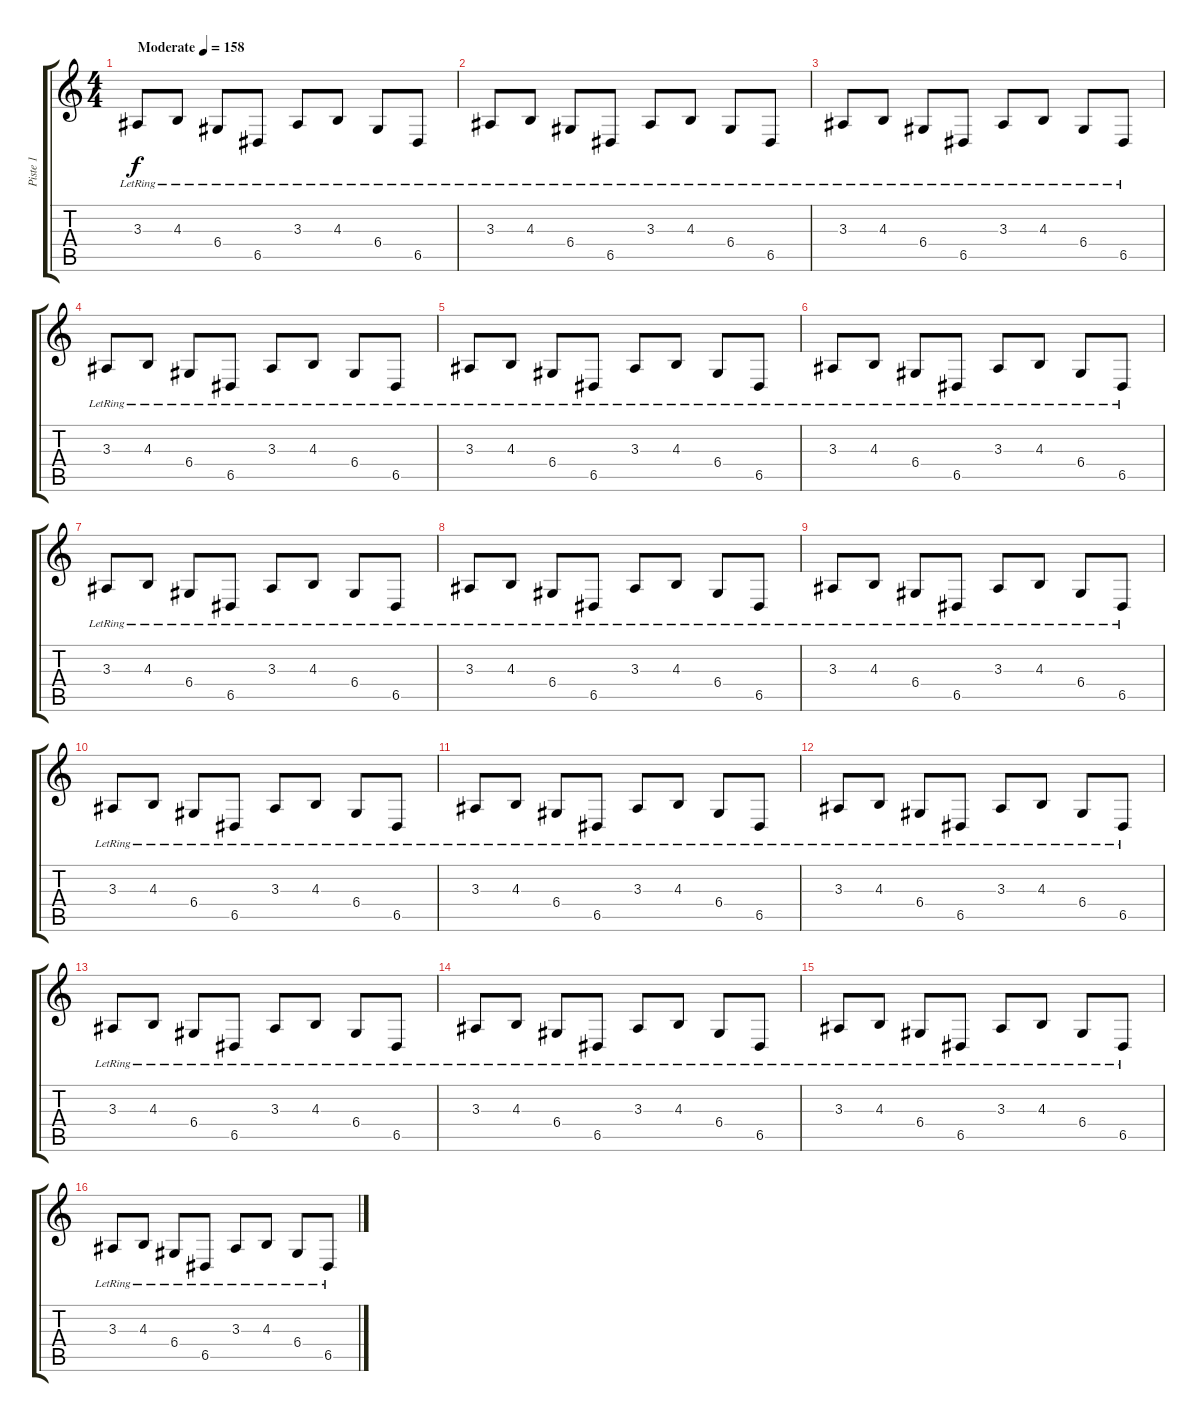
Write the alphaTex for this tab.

\track ("Piste 1" "Piste 1") {instrument harpsichord}
\staff {score tabs}
\tuning (E4 B3 G3 D3 A2 E2) {hide}
\ts (4 4)
\tempo (158 "Moderate")
\clef g2
\ks c
3.3{lr}.8{dy f instrument harpsichord} 4.3{lr}.8 6.4{lr}.8 6.5{lr}.8 3.3{lr}.8 4.3{lr}.8 6.4{lr}.8 6.5{lr}.8 |
3.3{lr}.8 4.3{lr}.8 6.4{lr}.8 6.5{lr}.8 3.3{lr}.8 4.3{lr}.8 6.4{lr}.8 6.5{lr}.8 |
3.3{lr}.8 4.3{lr}.8 6.4{lr}.8 6.5{lr}.8 3.3{lr}.8 4.3{lr}.8 6.4{lr}.8 6.5{lr}.8 |
3.3{lr}.8 4.3{lr}.8 6.4{lr}.8 6.5{lr}.8 3.3{lr}.8 4.3{lr}.8 6.4{lr}.8 6.5{lr}.8 |
3.3{lr}.8 4.3{lr}.8 6.4{lr}.8 6.5{lr}.8 3.3{lr}.8 4.3{lr}.8 6.4{lr}.8 6.5{lr}.8 |
3.3{lr}.8 4.3{lr}.8 6.4{lr}.8 6.5{lr}.8 3.3{lr}.8 4.3{lr}.8 6.4{lr}.8 6.5{lr}.8 |
3.3{lr}.8 4.3{lr}.8 6.4{lr}.8 6.5{lr}.8 3.3{lr}.8 4.3{lr}.8 6.4{lr}.8 6.5{lr}.8 |
3.3{lr}.8 4.3{lr}.8 6.4{lr}.8 6.5{lr}.8 3.3{lr}.8 4.3{lr}.8 6.4{lr}.8 6.5{lr}.8 |
3.3{lr}.8 4.3{lr}.8 6.4{lr}.8 6.5{lr}.8 3.3{lr}.8 4.3{lr}.8 6.4{lr}.8 6.5{lr}.8 |
3.3{lr}.8 4.3{lr}.8 6.4{lr}.8 6.5{lr}.8 3.3{lr}.8 4.3{lr}.8 6.4{lr}.8 6.5{lr}.8 |
3.3{lr}.8 4.3{lr}.8 6.4{lr}.8 6.5{lr}.8 3.3{lr}.8 4.3{lr}.8 6.4{lr}.8 6.5{lr}.8 |
3.3{lr}.8 4.3{lr}.8 6.4{lr}.8 6.5{lr}.8 3.3{lr}.8 4.3{lr}.8 6.4{lr}.8 6.5{lr}.8 |
3.3{lr}.8 4.3{lr}.8 6.4{lr}.8 6.5{lr}.8 3.3{lr}.8 4.3{lr}.8 6.4{lr}.8 6.5{lr}.8 |
3.3{lr}.8 4.3{lr}.8 6.4{lr}.8 6.5{lr}.8 3.3{lr}.8 4.3{lr}.8 6.4{lr}.8 6.5{lr}.8 |
3.3{lr}.8 4.3{lr}.8 6.4{lr}.8 6.5{lr}.8 3.3{lr}.8 4.3{lr}.8 6.4{lr}.8 6.5{lr}.8 |
3.3{lr}.8 4.3{lr}.8 6.4{lr}.8 6.5{lr}.8 3.3{lr}.8 4.3{lr}.8 6.4{lr}.8 6.5{lr}.8
